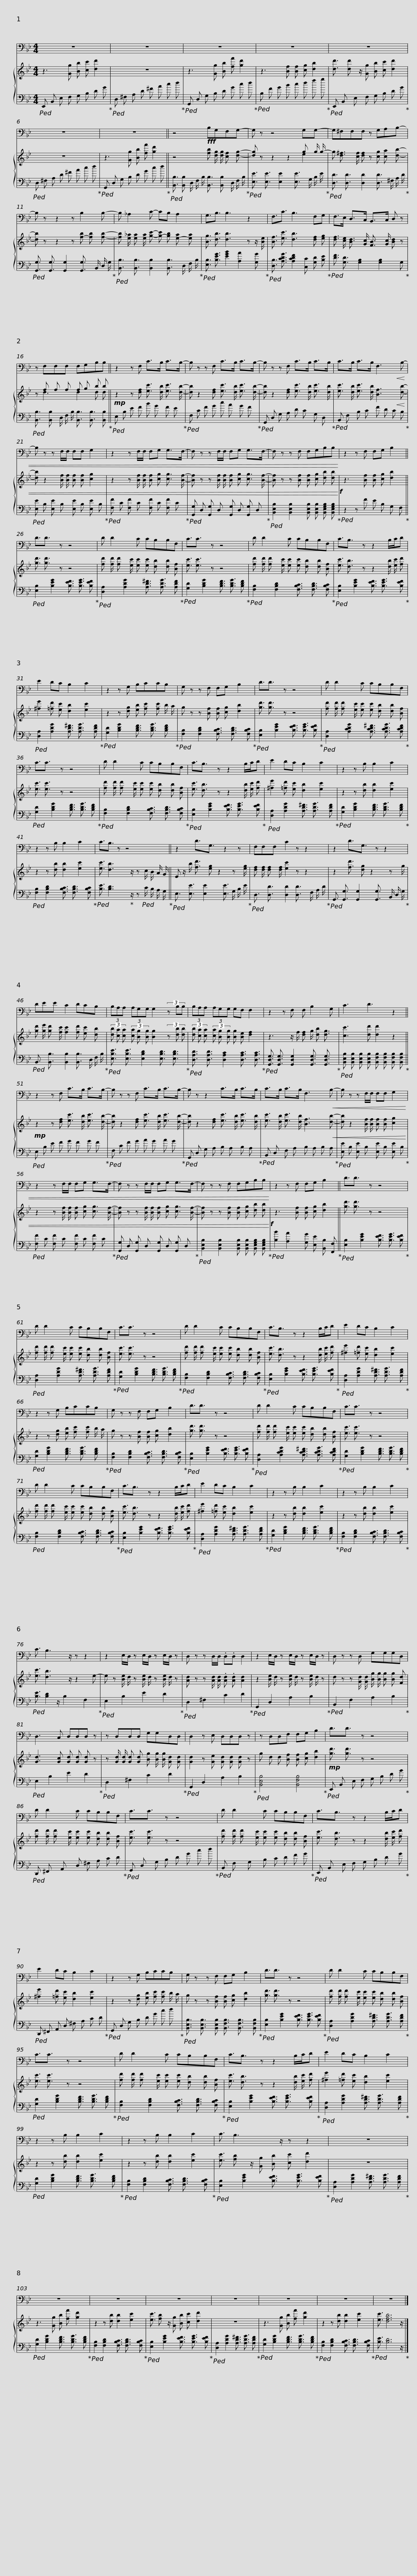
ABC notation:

X:1
%%score 1 { ( 2 4 ) | 3 }
L:1/8
M:4/4
I:linebreak $
K:Bb
V:1 bass
V:2 treble
V:4 treble
V:3 bass
V:1
 z8 | z8 | z8 | z8 | z8 | %5
 z8 | z8 || z4!fff! B,G,F,G,- | G, z z4 G,G,- | G,^F,F,F, z G,A,B,- | %10
 B, z z2 z B,2 B,- | B, _A,2 C- CB, A,2 | G,3/2B,3/2 B,3 z2 | F,3/2C3/2 B,3 F,G, |$ F,>E, D,>C, B,,>C, D, z | %15
 z F,F,F, F,G,B,B, || z2 z F, C>B, C>B,- | B, z z F, C>B, C>B,- | B, z z F, C>B, C>B, | C>B, C>B, F,3!<(! B,- |$ %20
 B, z z F,/F,/ F,F, G,2 | z2 z F,/F,/ F,G, G,>F,- | F, z z F,/F,/ F,G, G,>F,- | F, z z F, F,G,B,B,!<)! | z2 z F, F,G, B,2 || %25
 D3/2D3/2 z z4 | D D2 C CB,B,F, |$ C3/2C3/2 z z4 | D D2 C CB,B,F, | C3/2B,3/2 z z2 B,/C/D | %30
 E2 DC B,2 C2 | z2 z G, B,CCB, | G, z z F, F,G, B,2 | D3/2D3/2 z z4 | D D2 C CB,B,F, |$ %35
 C3/2C3/2 z z4 | D D2 C CB,B,F, | C3/2B,3/2 z z2 B,/C/D | E2 DC B,2 C2 | z2 z B, B,2 C2 | %40
 z2 z B, B,2 C2 | C3/2B,3/2 z z4 || z2 D3/2G,3/2 z2 z | F,F,F, C2 z z2 |$ z2 D3/2G,3/2 z z2 | %45
 DEE C2 DCB, | (3B,A,A, (3A,G,G, G,2 (3z B,B, | (3B,A,A, (3A,G,G, G,F, F,2 | z2 z F, F, B,2 G, | C3 D3 z2 || %50
 z2 z F, C>B, C>B,- |$ B, z z F, C>B, C>B,- | B, z z2 C>B, C>B, | C>B, C>B, F,3!<(! B,- | B, z z F,/F,/ F,F, G,2 | %55
 z2 z F,/F,/ F,G, G,>F,- | F, z z F,/F,/ F,G, G,>F,- | F, z z F, F,G,B,B,!<)! |$ z2 z F, F,G, B,2 || D3/2D3/2 z z4 | %60
 D D2 C CB,B,F, | C3/2C3/2 z z4 | D D2 C CB,B,F, | C3/2B,3/2 z z2 B,/C/D | E2 DC B,2 C2 | %65
 z2 z G, B,CCB, |$ G, z z F, F,G, B,2 | D3/2D3/2 z z4 | D D2 C CB,B,F, | C3/2C3/2 z z4 | %70
 D D2 C CB,B,F, | C3/2B,3/2 z z2 B,/C/D | E2 DC B,2 C2 | z2 z B, B,2 C2 |$ z2 z B, B,2 C2 | %75
 C3/2 B,3 z/ z z2 | z2 E,/D,/ z E,/D,/ z E,/D,/ z | D, z z D,/D,/ .D,.D, D,2 | z2 E,/D,/ z E,/D,/ z E,/D,/ z | D, z z D, G,G,G,D, | %80
 D,3 C, D,D,D, z |$ z D,D,D, G,G,D,D, | D,2 z E, D,D,D, z | z D,D,F, F,G, B,2 | D3/2D3/2 z z4 | %85
 D D2 C CB,B,F, | C3/2C3/2 z z4 | D D2 C CB,B,F, | C3/2B,3/2 z z2 B,/C/D |$ E2 DC B,2 C2 | %90
 z2 z G, B,CCB, | G, z z F, F,G, B,2 | D3/2D3/2 z z4 | D D2 C CB,B,F, | C3/2C3/2 z z4 | %95
 D D2 C CB,B,F, | C3/2B,3/2 z z2 B,/C/D |$ E2 DC B,2 C2 | z2 z B, B,2 C2 | z2 z B, B,2 C2 | %100
 C3/2 B,3 z/ z z2 | z8 | z8 | z8 | z8 | %105
 z8 | z8 | z8 | z8 |] %109
V:2
 z3 [Gg] [Bb] [cc'] [dd']2 | z8 | z3 [Gg] [Bb] [ff'] [gd']2 | z3 [Bf] [Bf] [cg] [db]2 | [dd']3/2 [dd'] z/ [Gg] [Bb] [cc'] [dd']2 | %5
 z8 | z3 [Gg] [Bb] [ff'] [gd']2 || z4 [fb] [dg]/ [dg]/ [cf] [dg]- | [dg] z z2 z2 g g/ g/- | g [d^f]3/2 [cf]/ [df] z [cg] [ca] [db]- | %10
 [db] z z2 z [f-b] [fb] [fb]- | [fb] [e_a]/ [ea] [ea]/ [gc']- [g-c'] [gb] [e-a] [ea] | [Bg]3/2 [db]3/2 [db]3 z z/ [Be]/ | [Bf]3/2 [ec']3/2 [db]3 [df] [eg] |$ [df]3/2 [ce]/ [Bd]3/2 [Gc]/ [FB]3/2 [Gc]/ [Bd] z | %15
 z f f f f g b b ||!mp! z2 z [df] [ec']3/2 [db]/ [ec']3/2 [db]/- | [db] z2 [df] [ec']3/2 [db]/ [ec']3/2 [db]/- | [db] z2 [df] [ec']3/2 [db]/ [ec']3/2 [db]/ | [ec']3/2 [db]/ [ec']3/2 [db]/ [Bf]3!<(! [db]- |$ %20
 [db] z2 [Bf]/ [Bf]/ [Bf] [Bf] [cg]2 | z2 z [Bf]/ [Bf]/ [Bf] [cg] [cg]3/2 [Bf]/- | [Bf] z z [Bf]/ [Bf]/ [Bf] [cg] [cg]3/2 [Bf]/- | [Bf] z z [Bf] [Bf] [cg] [db] [db]!<)!!f! | z3 [Bf] [Bf] [cg] [db]2 || %25
 [gd']3/2 [gd']3/2 z z4 | [fd'] [fd']/ [fd'] [ec']/ [ec'] [ec'] [db] [db] [Bf] |$ [ec']3/2 [ec']3/2 z z4 | [fd'] [fd']/ [fd'] [ec']/ [ec'] [ec'] [db] [db] [Bf] | [ec']3/2 [db]3/2 z z2 [db]/ [ec']/ [fd'] | %30
 [^fe']2 [=fd'] [ec'] [db]2 [ec']2 | z2 z [dg] [eb] [fc'] [fc'] b/ a/ | g z z [Bf] [Bf] [cg] [db]2 | [gd']3/2 [gd']3/2 z z4 | [fd'] [fd']/ [fd'] [ec']/ [ec'] [ec'] [db] [db] [Bf] |$ %35
 [ec']3/2 [ec']3/2 z z4 | [fd'] [fd']/ [fd'] [ec']/ [ec'] [ec'] [db] [db] [Bf] | [ec']3/2 [db]3/2 z z2 [db]/ [ec']/ [fd'] | [^fe']2 [=fd'] [ec'] [db]2 [ec']2 | z2 z [db] [db]2 [ec']2 | %40
 z2 z [db] [db]2 [ec']2 | [ec']3/2 [db]3 z/ z c/ B/ A/ G/ || E z/ b/ [fd']3/2 [eg] z2 z [eg]/ | [df] [df]/ [df] [df]/ [ec']2 z z2 |$ z2 [fd']3/2 [dg] z2 z g/ | %45
 [gd'] [ge']/ [gd'] [fc']/ [fc']2 [fd'] [ec'] [db] | (3[db] [ca] [ca] (3[ca] [Bg] [Bg] [Bg]2 (3z [db] [db] | (3[db] [ca] [ca] (3[ca] [Bg] [Bg] [Bg] [Be] [df]2 | z3 z/ f/ [df] g/ [db] [dg]3/2 | [cc']3 [dd'] [dd']2 z2 || %50
!mp! z2 z [df] [ec']3/2 [db]/ [ec']3/2 [db]/- |$ [db] z2 [df] [ec']3/2 [db]/ [ec']3/2 [db]/- | [db] z2 [df] [ec']3/2 [db]/ [ec']3/2 [db]/ | [ec']3/2 [db]/ [ec']3/2 [db]/ [Bf]3!<(! [db]- | [db] z2 [Bf]/ [Bf]/ [Bf] [Bf] [cg]2 | %55
 z2 z [Bf]/ [Bf]/ [Bf] [cg] [cg]3/2 [Bf]/- | [Bf] z z [Bf]/ [Bf]/ [Bf] [cg] [cg]3/2 [Bf]/- | [Bf] z z [Bf] [Bf] [cg] [db] [db]!<)!!f! |$ z3 [Bf] [Bf] [cg] [db]2 || [gd']3/2 [gd']3/2 z z4 | %60
 [fd'] [fd']/ [fd'] [ec']/ [ec'] [ec'] [db] [db] [Bf] | [ec']3/2 [ec']3/2 z z4 | [fd'] [fd']/ [fd'] [ec']/ [ec'] [ec'] [db] [db] [Bf] | [ec']3/2 [db]3/2 z z2 [db]/ [ec']/ [fd'] | [^fe']2 [=fd'] [ec'] [db]2 [ec']2 | %65
 z2 z [dg] [eb] [fc'] [fc'] b/ a/ |$ g z z [Bf] [Bf] [cg] [db]2 | [gd']3/2 [gd']3/2 z z4 | [fd'] [fd']/ [fd'] [ec']/ [ec'] [ec'] [db] [db] [Bf] | [ec']3/2 [ec']3/2 z z4 | %70
 [fd'] [fd']/ [fd'] [ec']/ [ec'] [ec'] [db] [db] [Bf] | [ec']3/2 [db]3/2 z z2 [db]/ [ec']/ [fd'] | [^fe']2 [=fd'] [ec'] [db]2 [ec']2 | z2 z [db] [db]2 [ec']2 |$ z2 z [db] [db]2 [ec']2 | %75
 [ec']3/2 [db]3 z/ z2 e- | e z [Be]/ d/ z [Be]/ d/ z [Be]/ d/ z | [Ad] z z [Ad]/ [Ad]/ .[Ad] .[Ad] [Ad]2 | z2 [Be]/ d/ z [Be]/ d/ z [Be]/ d/ z | d z z [Gd]/ [Gd]/ [Bg]/ [Bg]/ [Bg] [Bg] [Fd] | %80
 [Gd]3 [Gc] [Gd] [Gd] [Gd] z |$ z [Gd]/ [Gd]/ [Gd] [Gd] [Bg] [Bg]/ [Bg]/ [Gd] [Gd] | [Gd]2 z [Ge] [Gd] [Gd] [Gd] z | g d d [Bf] [Bf] [cg] [db]2 |!mp! [gd']3/2 [gd']3/2 z z4 | %85
 [fd'] [fd']/ [fd'] [ec']/ [ec'] [ec'] [db] [db] [Bf] | [ec']3/2 [ec']3/2 z z4 | [fd'] [fd']/ [fd'] [ec']/ [ec'] [ec'] [db] [db] [Bf] | [ec']3/2 [db]3/2 z z2 [db]/ [ec']/ [fd'] |$ [^fe']2 [=fd'] [ec'] [db]2 [ec']2 | %90
 z2 z [dg] [eb] [fc'] [fc'] b/ a/ | g z z [Bf] [Bf] [cg] [db]2 | [gd']3/2 [gd']3/2 z z4 | [fd'] [fd']/ [fd'] [ec']/ [ec'] [ec'] [db] [db] [Bf] | [ec']3/2 [ec']3/2 z z4 | %95
 [fd'] [fd']/ [fd'] [ec']/ [ec'] [ec'] [db] [db] [Bf] | [ec']3/2 [db]3/2 z z2 [db]/ [ec']/ [fd'] |$ [^fe']2 [=fd'] [ec'] [db]2 [ec']2 | z2 z [db] [db]2 [ec']2 | z2 z [db] [db]2 [ec']2 | %100
 [ec']3/2 [fb] z/ [Gg] [Bb] [cc'] [dd']2 | z8 | z3 [Gg] [Bb] [ff'] [gd']2 | z2 z [db] [db]2 [ec']2 | [ec']3/2 [fb] z/ [Gg] [Bb] [cc'] [dd']2 | %105
 z8 | z3 [Gg] [Bb] [ff'] [gd']2 | z2 z [db] [db]2 [ec']2 | [ec']3/2 [dfb]6 z/ |] %109
V:3
!ped! E,, B,, E, F, G, B, D G!ped-up! |!ped! D, ^F, A, D ^F A c d!ped-up! |!ped! G,, D, G, B, D G c d!ped-up! |!ped! B, F G B c d f g!ped-up! |!ped! E,, B,, E, F, G, B, D G!ped-up! | %5
!ped! D, ^F, A, D ^F A c d!ped-up! |!ped! G,, D, G, B, D G c d!ped-up! ||!ped! [B,,B,]3/2 [B,,B,] D,/ F,/ B,/ [B,,B,]3/2 [B,,B,] D,/ F,/ B,/!ped-up! |!ped! [E,E]3/2 [E,E]3/2 [E,E]2 [E,E]3/2 G,/ B,/ E/!ped-up! |!ped! [D,D]3/2 [D,D]3/2 [D,D]2 [D,D]3/2 ^F,/ A,/ D/!ped-up! | %10
!ped! [G,,G,]3/2 [G,,G,]3/2 [G,,G,]2 [G,,G,]3/2 B,,/ D,/ G,/!ped-up! |!ped! [B,,B,]3/2 [B,,B,]3/2 [B,,B,]2 [B,,B,]3/2 D,/ F,/ B,/!ped-up! |!ped! [E,B,]3/2 [B,EG]3/2 [EGB]2 [A,A]2 [G,G]!ped-up! |!ped! [D,B,]3/2 [A,CDG]3/2 [A,CDF]2 [C,C] [G,D] [B,E]!ped-up! |$!ped! [DF]3/2 [G,D]3/2 [G,B,]2 [G,B,]2 G,!ped-up! | %15
!ped! [B,,B,]3/2 [B,,B,] D,/ F,/ B,/ [B,,B,]3/2 [B,,B,]3/2 [B,,B,]!ped-up! ||!ped! E, B, E F B G F E!ped-up! |!ped! F, C F G c A G F!ped-up! |!ped! G,, D, G, A, D C G, D,!ped-up! |!ped! B,, F, B, C F D C B,!ped-up! |$ %20
!ped! [E,E] B, [E,E] B, [E,E] B, [E,E] B,!ped-up! |!ped! [F,F] C [F,F] C [F,F] C [F,F] C!ped-up! |!ped! [G,,G,] D, [G,,G,] D, [G,,G,] D, [G,,G,] D,!ped-up! |!ped! [B,,E,B,]2 [B,,E,B,]2 [B,,E,B,] [B,,E,B,] [B,,E,G,B,] [B,,E,G,B,]!ped-up! |!ped! z2 z F E B, G, F,!ped-up! || %25
!ped! [E,B,]2 [B,EG]2 [B,EF]3/2 [B,EG]3/2 [B,EF]!ped-up! |!ped! [D,A,]2 [A,DG]2 [A,D^F]3/2 [A,DG]3/2 [A,DF]!ped-up! |$!ped! [G,D]2 [B,DG]2 [B,DF]3/2 [B,DG]3/2 [B,DF]!ped-up! |!ped! [F,B,]2 [F,B,D]2 [F,B,C]3/2 [F,B,D]3/2 [F,B,C]!ped-up! |!ped! [E,B,]2 [B,EG]2 [B,EF]3/2 [B,EG]3/2 [B,EF]!ped-up! | %30
!ped! [D,A,]2 [A,DG]2 [A,D^F]3/2 [A,DG]3/2 [A,DF]!ped-up! |!ped! [G,D]2 [B,DG]2 [B,DF]3/2 [B,DG]3/2 [B,DF]!ped-up! |!ped! [F,B,]2 [F,B,D]2 [F,B,C]3/2 [F,B,D]3/2 [F,B,C]!ped-up! |!ped! [E,B,]2 [B,EG]2 [B,EF]3/2 [B,EG]3/2 [B,EF]!ped-up! |!ped! [D,A,]2 [A,CDG]2 [A,CD^F]3/2 [A,CDG]3/2 [A,CDF]!ped-up! |$ %35
!ped! [G,D]2 [B,DG]2 [B,DF]3/2 [B,DG]3/2 [B,DF]!ped-up! |!ped! [F,B,]2 [F,B,D]2 [F,B,C]3/2 [F,B,D]3/2 [F,B,C]!ped-up! |!ped! [E,B,]2 [B,EG]2 [B,EF]3/2 [B,EG]3/2 [B,EF]!ped-up! |!ped! [D,A,]2 [A,DG]2 [A,D^F]3/2 [A,DG]3/2 [A,DF]!ped-up! |!ped! [G,D]2 [B,DG]2 [B,DF]3/2 [B,DG]3/2 [B,DF]!ped-up! | %40
!ped! [F,B,]2 [F,B,D]2 [F,B,C]3/2 [F,B,D]3/2 [F,B,C]!ped-up! |!ped! [B,E]3/2 [B,D]3!ped-up! z/ z!ped! C/ B,/ A,/ G,/!ped-up! ||!ped! E,3/2 [E,E]3/2 [E,E]2 [E,E]3/2 G,/ B,/ E/!ped-up! |!ped! D,3/2 [D,D]3/2 [D,D]2 [D,D]3/2 F,/ A,/ D/!ped-up! |$!ped! G,,3/2 [G,,G,]3/2 [G,,G,]2 [G,,G,]3/2 B,,/ D,/ G,/!ped-up! | %45
!ped! B,,3/2 [B,,B,]3/2 [B,,B,]2 [B,,B,]3/2 D,/ F,/ B,/!ped-up! |!ped! [E,B,E]3/2 [E,B,E]3/2 [E,B,D]2 [E,B,D]3/2 [E,B,D]3/2!ped-up! |!ped! [D,A,D]3/2 [D,A,D]3/2 [D,A,C]2 [D,A,C]3/2 [D,A,C]3/2!ped-up! |!ped! [G,,D,G,]3/2 [G,,D,G,]3/2 [G,,D,G,]2 [G,,D,G,]3/2 [G,,D,G,]3/2!ped-up! |!ped! [B,,E,B,] [B,,E,B,] [B,,E,B,] [B,,E,B,] [B,,F,B,] [B,,F,B,] [B,,F,B,] [B,,F,B,]!ped-up! || %50
!ped! E, B, E F G F G F!ped-up! |$!ped! F, C F G A G A G!ped-up! |!ped! G,, D, G, A, B, A, B, A,!ped-up! |!ped! B,, D, F, A, B, A, B, A,!ped-up! |!ped! [E,E] B, [E,E] B, [E,E] B, [E,E] B,!ped-up! | %55
!ped! [F,F] C [F,F] C [F,F] C [F,F] C!ped-up! |!ped! [G,,G,] D, [G,,G,] D, [G,,G,] D, [G,,G,] D,!ped-up! |!ped! [B,,E,B,]2 [B,,E,B,]2 [B,,E,B,] [B,,E,B,] [B,,E,G,B,] [B,,E,G,B,]!ped-up! |$!ped! [B,B]2 [A,A]2 [G,G] [E,E] [B,,B,] [F,,F,]!ped-up! ||!ped! [E,B,]2 [B,EG]2 [B,EF]3/2 [B,EG]3/2 [B,EF]!ped-up! | %60
!ped! [D,A,]2 [A,DG]2 [A,D^F]3/2 [A,DG]3/2 [A,DF]!ped-up! |!ped! [G,D]2 [B,DG]2 [B,DF]3/2 [B,DG]3/2 [B,DF]!ped-up! |!ped! [F,B,]2 [F,B,D]2 [F,B,C]3/2 [F,B,D]3/2 [F,B,C]!ped-up! |!ped! [E,B,]2 [B,EG]2 [B,EF]3/2 [B,EG]3/2 [B,EF]!ped-up! |!ped! [D,A,]2 [A,DG]2 [A,D^F]3/2 [A,DG]3/2 [A,DF]!ped-up! | %65
!ped! [G,D]2 [B,DG]2 [B,DF]3/2 [B,DG]3/2 [B,DF]!ped-up! |$!ped! [F,B,]2 [F,B,D]2 [F,B,C]3/2 [F,B,D]3/2 [F,B,C]!ped-up! |!ped! [E,B,]2 [B,EG]2 [B,EF]3/2 [B,EG]3/2 [B,EF]!ped-up! |!ped! [D,A,]2 [A,CDG]2 [A,CD^F]3/2 [A,CDG]3/2 [A,CDF]!ped-up! |!ped! [G,D]2 [B,DG]2 [B,DF]3/2 [B,DG]3/2 [B,DF]!ped-up! | %70
!ped! [F,B,]2 [F,B,D]2 [F,B,C]3/2 [F,B,D]3/2 [F,B,C]!ped-up! |!ped! [E,B,]2 [B,EG]2 [B,EF]3/2 [B,EG]3/2 [B,EF]!ped-up! |!ped! [D,A,]2 [A,DG]2 [A,D^F]3/2 [A,DG]3/2 [A,DF]!ped-up! |!ped! [G,D]2 [B,DG]2 [B,DF]3/2 [B,DG]3/2 [B,DF]!ped-up! |$!ped! [F,B,]2 [F,B,D]2 [F,B,C]3/2 [F,B,D]3/2 [F,B,C]!ped-up! | %75
!ped! [B,E]3/2 [B,D]2 z/ B,2 F,2!ped-up! |!ped! E,2 B,2 E2 D2!ped-up! |!ped! D,2 ^F,2 C2 D2!ped-up! |!ped! G,,2 D,2 A,2 B,2!ped-up! |!ped! B,,2 F,2 A,2 B,2!ped-up! | %80
!ped! E,2 B,2 E2 D2!ped-up! |$!ped! D,2 ^F,2 C2 D2!ped-up! |!ped! G,,2 D,2 A,2 B,2!ped-up! |!ped! [B,,E,B,]4 [B,,F,B,]4!ped-up! |!ped! E,, B,, E, F, G, B, D G!ped-up! | %85
!ped! D,, ^F,, A,, D, ^F, A, C D!ped-up! |!ped! G,, D, G, B, D G c d!ped-up! |!ped! B,, F, G, B, C D F G!ped-up! |!ped! E,, B,, E, F, G, B, D G!ped-up! |$!ped! D,, ^F,, A,, D, ^F, A, C D!ped-up! | %90
!ped! G,, D, G, B, D G c d!ped-up! |!ped! [B,,E,B,]3/2 [B,,E,B,]3/2 [B,,E,B,] [B,,F,B,]3/2 [B,,F,B,]3/2 [B,,F,B,]!ped-up! |!ped! [E,B,]2 [B,EG]2 [B,EF]3/2 [B,EG]3/2 [B,EF]!ped-up! |!ped! [D,A,]2 [A,DG]2 [A,D^F]3/2 [A,DG]3/2 [A,DF]!ped-up! |!ped! [G,D]2 [B,DG]2 [B,DF]3/2 [B,DG]3/2 [B,DF]!ped-up! | %95
!ped! [F,B,]2 [F,B,D]2 [F,B,C]3/2 [F,B,D]3/2 [F,B,C]!ped-up! |!ped! [E,B,]2 [B,EG]2 [B,EF]3/2 [B,EG]3/2 [B,EF]!ped-up! |$!ped! [D,A,]2 [A,DG]2 [A,D^F]3/2 [A,DG]3/2 [A,DF]!ped-up! |!ped! [G,D]2 [B,DG]2 [B,DF]3/2 [B,DG]3/2 [B,DF]!ped-up! |!ped! [F,B,]2 [F,B,D]2 [F,B,C]3/2 [F,B,D]3/2 [F,B,C]!ped-up! | %100
!ped! [E,B,]2 [B,EG]2 [B,EF]3/2 [B,EG]3/2 [B,EF]!ped-up! |!ped! [D,A,]2 [A,DG]2 [A,D^F]3/2 [A,DG]3/2 [A,DF]!ped-up! |!ped! [G,D]2 [B,DG]2 [B,DF]3/2 [B,DG]3/2 [B,DF]!ped-up! |!ped! [F,B,]2 [F,B,D]2 [F,B,C]3/2 [F,B,D]3/2 [F,B,C]!ped-up! |!ped! [E,B,]2 [B,EG]2 [B,EF]3/2 [B,EG]3/2 [B,EF]!ped-up! | %105
!ped! [D,A,]2 [A,DG]2 [A,D^F]3/2 [A,DG]3/2 [A,DF]!ped-up! |!ped! [G,D]2 [B,DG]2 [B,DF]3/2 [B,DG]3/2 [B,DF]!ped-up! |!ped! [F,B,]2 [F,B,D]2 [F,B,C]3/2 [F,B,D]3/2 [F,B,C]!ped-up! |!ped! [B,E]3/2 [B,D]6 z/!ped-up! |] %109
V:4
 x8 | x8 | x8 | x8 | x8 | %5
 x8 | x8 || x8 | x6 e2 | x8 | %10
 x8 | x8 | x8 | x8 |$ x8 | %15
 x d3 d2 d d || x8 | x8 | x8 | x8 |$ %20
 x8 | x8 | x8 | x8 | x8 || %25
 x8 | x8 |$ x8 | x8 | x8 | %30
 x8 | x8 | x8 | x8 | x8 |$ %35
 x8 | x8 | x8 | x8 | x8 | %40
 x8 | x8 || x8 | x8 |$ x8 | %45
 x8 | x8 | x8 | x8 | x8 || %50
 x8 |$ x8 | x8 | x8 | x8 | %55
 x8 | x8 | x8 |$ x8 || x8 | %60
 x8 | x8 | x8 | x8 | x8 | %65
 x8 |$ x8 | x8 | x8 | x8 | %70
 x8 | x8 | x8 | x8 |$ x8 | %75
 x8 | x8 | x8 | x8 | x8 | %80
 x8 |$ x8 | x8 | x8 | x8 | %85
 x8 | x8 | x8 | x8 |$ x8 | %90
 x8 | x8 | x8 | x8 | x8 | %95
 x8 | x8 |$ x8 | x8 | x8 | %100
 x8 | x8 | x8 | x8 | x8 | %105
 x8 | x8 | x8 | x8 |] %109
